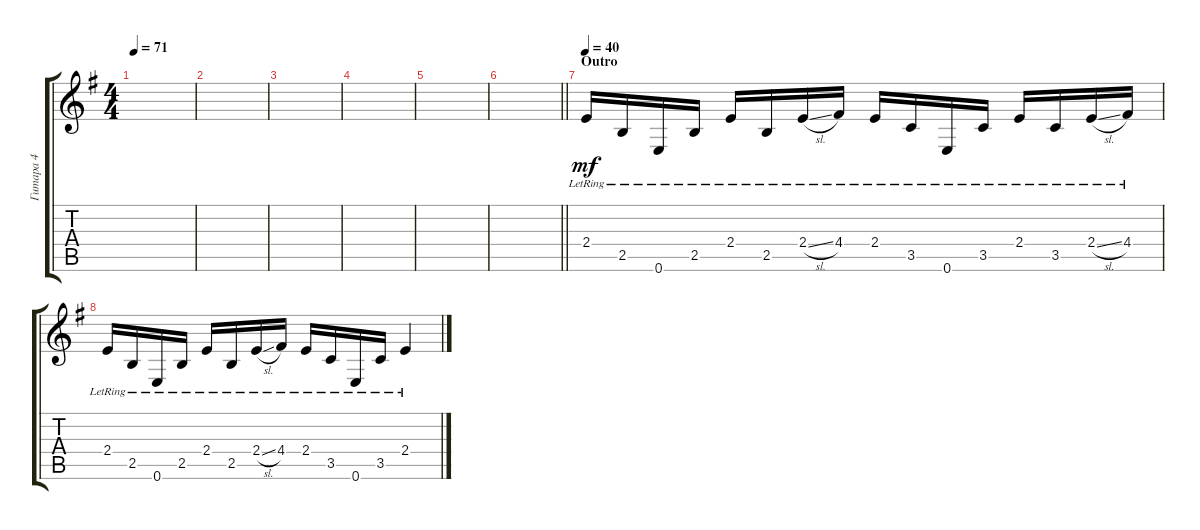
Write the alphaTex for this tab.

\track ("Гитара 4" "Гитара 4") {instrument distortionguitar}
\staff {score tabs}
\tuning (E4 B3 G3 D3 A2 E2) {hide}
\ts (4 4)
\tempo 71
\clef g2
\ks eminor
|
|
|
|
|
\barLineRight lightlight
|
\section ("" "Outro")
\tempo 40
2.4{lr}.16{dy mf instrument electricguitarclean} 2.5{lr}.16 0.6{lr}.16 2.5{lr}.16 2.4{lr}.16 2.5{lr}.16 2.4{sl lr}.16 4.4{lr}.16 2.4{lr}.16 3.5{lr}.16 0.6{lr}.16 3.5{lr}.16 2.4{lr}.16 3.5{lr}.16 2.4{sl lr}.16 4.4{lr}.16 |
2.4{lr}.16 2.5{lr}.16 0.6{lr}.16 2.5{lr}.16 2.4{lr}.16 2.5{lr}.16 2.4{sl lr}.16 4.4{lr}.16 2.4{lr}.16 3.5{lr}.16 0.6{lr}.16 3.5{lr}.16 2.4{lr}.4
